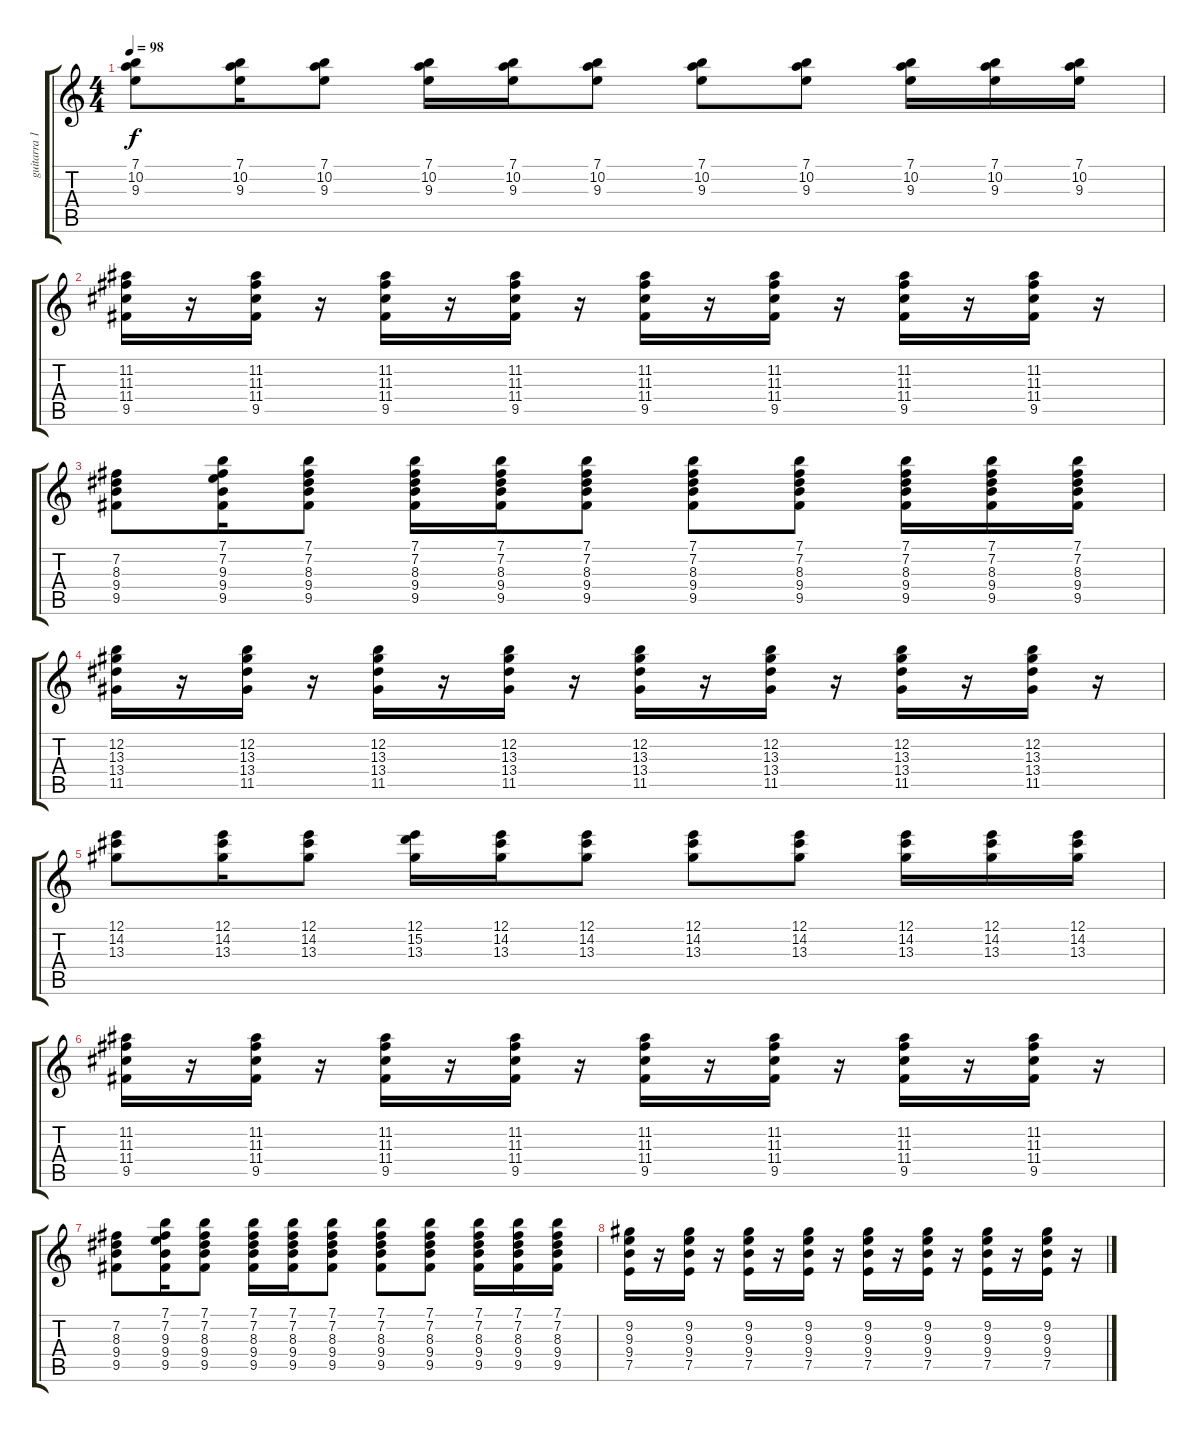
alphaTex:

\track ("guitarra 1" "guitarra 1") {instrument electricguitarjazz}
\staff {score tabs}
\tuning (E4 B3 G3 D3 A2 E2) {hide}
\ts (4 4)
\tempo 98
\clef g2
\ks c
(7.1 10.2 9.3).8{dy f} (7.1 10.2 9.3).16 (7.1 10.2 9.3).8 (7.1 10.2 9.3).16 (7.1 10.2 9.3).16 (7.1 10.2 9.3).8 (7.1 10.2 9.3).8 (7.1 10.2 9.3).8 (7.1 10.2 9.3).16 (7.1 10.2 9.3).16 (7.1 10.2 9.3).16 |
(11.2 11.3 11.4 9.5).16 r.16 (11.2 11.3 11.4 9.5).16 r.16 (11.2 11.3 11.4 9.5).16 r.16 (11.2 11.3 11.4 9.5).16 r.16 (11.2 11.3 11.4 9.5).16 r.16 (11.2 11.3 11.4 9.5).16 r.16 (11.2 11.3 11.4 9.5).16 r.16 (11.2 11.3 11.4 9.5).16 r.16 |
(7.2 8.3 9.4 9.5).8 (7.1 7.2 9.3 9.4 9.5).16 (7.1 7.2 8.3 9.4 9.5).8 (7.1 7.2 8.3 9.4 9.5).16 (7.1 7.2 8.3 9.4 9.5).16 (7.1 7.2 8.3 9.4 9.5).8 (7.1 7.2 8.3 9.4 9.5).8 (7.1 7.2 8.3 9.4 9.5).8 (7.1 7.2 8.3 9.4 9.5).16 (7.1 7.2 8.3 9.4 9.5).16 (7.1 7.2 8.3 9.4 9.5).16 |
(12.2 13.3 13.4 11.5).16 r.16 (12.2 13.3 13.4 11.5).16 r.16 (12.2 13.3 13.4 11.5).16 r.16 (12.2 13.3 13.4 11.5).16 r.16 (12.2 13.3 13.4 11.5).16 r.16 (12.2 13.3 13.4 11.5).16 r.16 (12.2 13.3 13.4 11.5).16 r.16 (12.2 13.3 13.4 11.5).16 r.16 |
(12.1 14.2 13.3).8 (12.1 14.2 13.3).16 (12.1 14.2 13.3).8 (12.1 15.2 13.3).16 (12.1 14.2 13.3).16 (12.1 14.2 13.3).8 (12.1 14.2 13.3).8 (12.1 14.2 13.3).8 (12.1 14.2 13.3).16 (12.1 14.2 13.3).16 (12.1 14.2 13.3).16 |
(11.2 11.3 11.4 9.5).16 r.16 (11.2 11.3 11.4 9.5).16 r.16 (11.2 11.3 11.4 9.5).16 r.16 (11.2 11.3 11.4 9.5).16 r.16 (11.2 11.3 11.4 9.5).16 r.16 (11.2 11.3 11.4 9.5).16 r.16 (11.2 11.3 11.4 9.5).16 r.16 (11.2 11.3 11.4 9.5).16 r.16 |
(7.2 8.3 9.4 9.5).8 (7.1 7.2 9.3 9.4 9.5).16 (7.1 7.2 8.3 9.4 9.5).8 (7.1 7.2 8.3 9.4 9.5).16 (7.1 7.2 8.3 9.4 9.5).16 (7.1 7.2 8.3 9.4 9.5).8 (7.1 7.2 8.3 9.4 9.5).8 (7.1 7.2 8.3 9.4 9.5).8 (7.1 7.2 8.3 9.4 9.5).16 (7.1 7.2 8.3 9.4 9.5).16 (7.1 7.2 8.3 9.4 9.5).16 |
(9.2 9.3 9.4 7.5).16 r.16 (9.2 9.3 9.4 7.5).16 r.16 (9.2 9.3 9.4 7.5).16 r.16 (9.2 9.3 9.4 7.5).16 r.16 (9.2 9.3 9.4 7.5).16 r.16 (9.2 9.3 9.4 7.5).16 r.16 (9.2 9.3 9.4 7.5).16 r.16 (9.2 9.3 9.4 7.5).16 r.16
